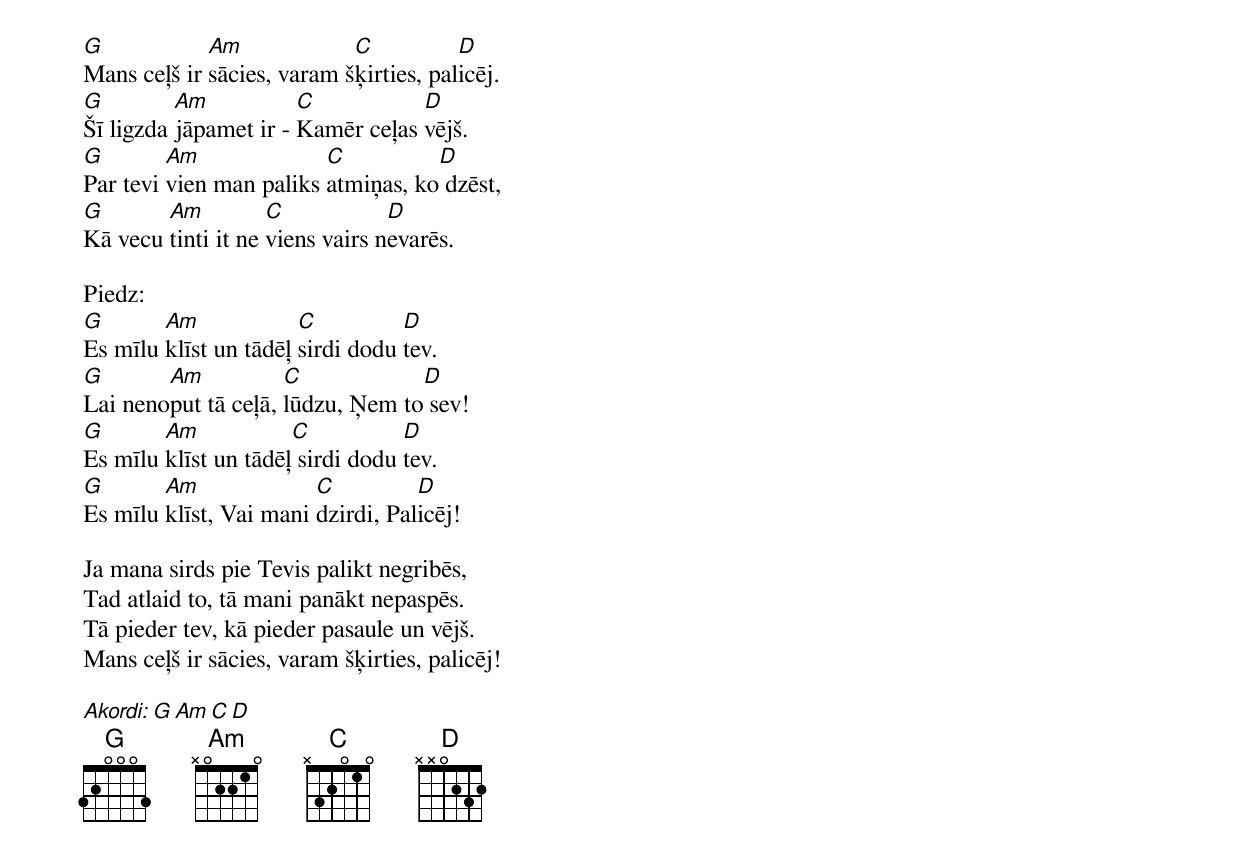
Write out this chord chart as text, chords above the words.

G            Am             C           D
Mans ceļš ir sācies, varam šķirties, palicēj.
G         Am           C           D
Šī ligzda jāpamet ir - Kamēr ceļas vējš.
G        Am              C          D
Par tevi vien man paliks atmiņas, ko dzēst,
G       Am          C            D
Kā vecu tinti it ne viens vairs nevarēs.

Piedz:
G       Am             C          D
Es mīlu klīst un tādēļ sirdi dodu tev.
G       Am           C            D
Lai nenoput tā ceļā, lūdzu, Ņem to sev!
G       Am            C           D
Es mīlu klīst un tādēļ sirdi dodu tev.
G       Am              C          D
Es mīlu klīst, Vai mani dzirdi, Palicēj!

Ja mana sirds pie Tevis palikt negribēs,
Tad atlaid to, tā mani panākt nepaspēs.
Tā pieder tev, kā pieder pasaule un vējš.
Mans ceļš ir sācies, varam šķirties, palicēj!

Akordi: G Am C D
